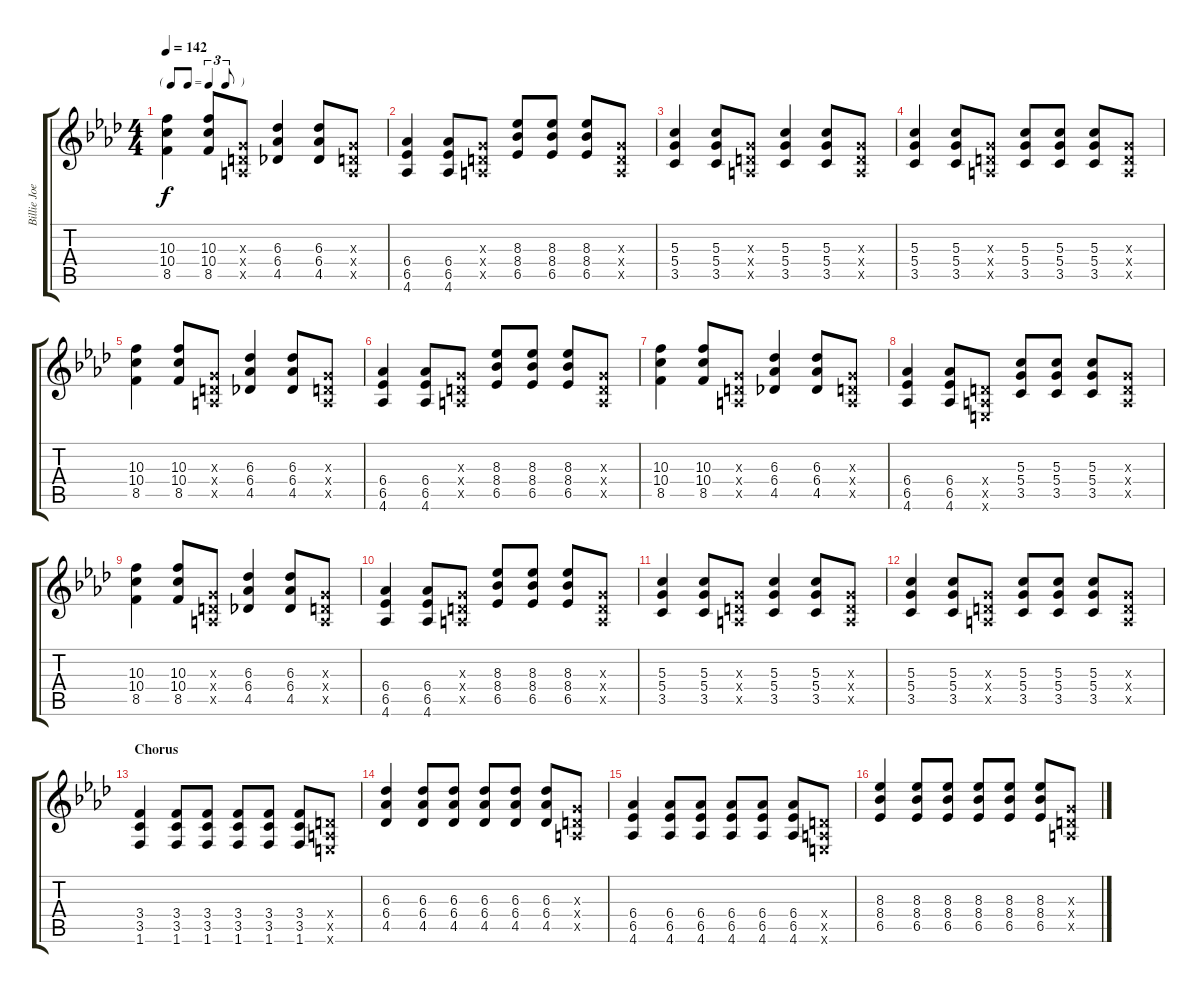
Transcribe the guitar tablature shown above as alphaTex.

\track ("Billie Joe Armstrong (Guitar 1)" "Billie Joe") {instrument distortionguitar}
\staff {score tabs}
\tuning (E4 B3 G3 D3 A2 E2) {hide}
\ts (4 4)
\tf triplet8th
\tempo 142
\clef g2
\ks ab
(10.3 10.4 8.5).4{dy f} (10.3 10.4 8.5).8 (0.3{x} 0.4{x} 0.5{x}).8 (6.3 6.4 4.5).4 (6.3 6.4 4.5).8 (0.3{x} 0.4{x} 0.5{x}).8 |
(6.4 6.5 4.6).4 (6.4 6.5 4.6).8 (0.3{x} 0.4{x} 0.5{x}).8 (8.3 8.4 6.5).8 (8.3 8.4 6.5).8 (8.3 8.4 6.5).8 (0.3{x} 0.4{x} 0.5{x}).8 |
(5.3 5.4 3.5).4 (5.3 5.4 3.5).8 (0.3{x} 0.4{x} 0.5{x}).8 (5.3 5.4 3.5).4 (5.3 5.4 3.5).8 (0.3{x} 0.4{x} 0.5{x}).8 |
(5.3 5.4 3.5).4 (5.3 5.4 3.5).8 (0.3{x} 0.4{x} 0.5{x}).8 (5.3 5.4 3.5).8 (5.3 5.4 3.5).8 (5.3 5.4 3.5).8 (0.3{x} 0.4{x} 0.5{x}).8 |
(10.3 10.4 8.5).4 (10.3 10.4 8.5).8 (0.3{x} 0.4{x} 0.5{x}).8 (6.3 6.4 4.5).4 (6.3 6.4 4.5).8 (0.3{x} 0.4{x} 0.5{x}).8 |
(6.4 6.5 4.6).4 (6.4 6.5 4.6).8 (0.3{x} 0.4{x} 0.5{x}).8 (8.3 8.4 6.5).8 (8.3 8.4 6.5).8 (8.3 8.4 6.5).8 (0.3{x} 0.4{x} 0.5{x}).8 |
(10.3 10.4 8.5).4 (10.3 10.4 8.5).8 (0.3{x} 0.4{x} 0.5{x}).8 (6.3 6.4 4.5).4 (6.3 6.4 4.5).8 (0.3{x} 0.4{x} 0.5{x}).8 |
(6.4 6.5 4.6).4 (6.4 6.5 4.6).8 (0.4{x} 0.5{x} 0.6{x}).8 (5.3 5.4 3.5).8 (5.3 5.4 3.5).8 (5.3 5.4 3.5).8 (0.3{x} 0.4{x} 0.5{x}).8 |
(10.3 10.4 8.5).4 (10.3 10.4 8.5).8 (0.3{x} 0.4{x} 0.5{x}).8 (6.3 6.4 4.5).4 (6.3 6.4 4.5).8 (0.3{x} 0.4{x} 0.5{x}).8 |
(6.4 6.5 4.6).4 (6.4 6.5 4.6).8 (0.3{x} 0.4{x} 0.5{x}).8 (8.3 8.4 6.5).8 (8.3 8.4 6.5).8 (8.3 8.4 6.5).8 (0.3{x} 0.4{x} 0.5{x}).8 |
(5.3 5.4 3.5).4 (5.3 5.4 3.5).8 (0.3{x} 0.4{x} 0.5{x}).8 (5.3 5.4 3.5).4 (5.3 5.4 3.5).8 (0.3{x} 0.4{x} 0.5{x}).8 |
(5.3 5.4 3.5).4 (5.3 5.4 3.5).8 (0.3{x} 0.4{x} 0.5{x}).8 (5.3 5.4 3.5).8 (5.3 5.4 3.5).8 (5.3 5.4 3.5).8 (0.3{x} 0.4{x} 0.5{x}).8 |
\section ("" "Chorus")
(3.4 3.5 1.6).4 (3.4 3.5 1.6).8 (3.4 3.5 1.6).8 (3.4 3.5 1.6).8 (3.4 3.5 1.6).8 (3.4 3.5 1.6).8 (0.4{x} 0.5{x} 0.6{x}).8 |
(6.3 6.4 4.5).4 (6.3 6.4 4.5).8 (6.3 6.4 4.5).8 (6.3 6.4 4.5).8 (6.3 6.4 4.5).8 (6.3 6.4 4.5).8 (0.3{x} 0.4{x} 0.5{x}).8 |
(6.4 6.5 4.6).4 (6.4 6.5 4.6).8 (6.4 6.5 4.6).8 (6.4 6.5 4.6).8 (6.4 6.5 4.6).8 (6.4 6.5 4.6).8 (0.4{x} 0.5{x} 0.6{x}).8 |
(8.3 8.4 6.5).4 (8.3 8.4 6.5).8 (8.3 8.4 6.5).8 (8.3 8.4 6.5).8 (8.3 8.4 6.5).8 (8.3 8.4 6.5).8 (0.3{x} 0.4{x} 0.5{x}).8
